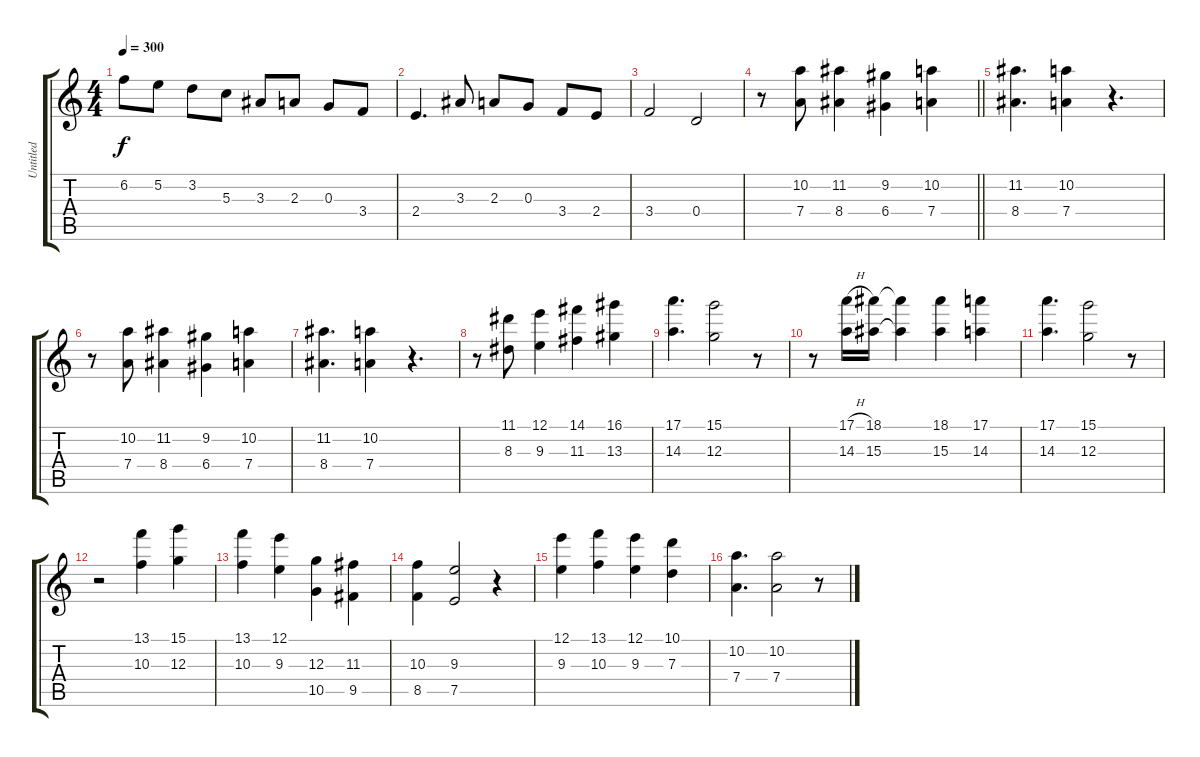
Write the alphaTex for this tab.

\track ("Untitled" "Untitled") {instrument acousticguitarsteel}
\staff {score tabs}
\tuning (E4 B3 G3 D3 A2 E2) {hide}
\ts (4 4)
\tempo 300
\clef g2
\ks c
6.2.8{dy f} 5.2.8 3.2.8 5.3.8 3.3.8 2.3.8 0.3.8 3.4.8 |
2.4.4{d} 3.3.8 2.3.8 0.3.8 3.4.8 2.4.8 |
3.4.2 0.4.2 |
\barLineRight lightlight
r.8 (10.2 7.4).8 (11.2 8.4).4 (9.2 6.4).4 (10.2 7.4).4 |
(11.2 8.4).4{d} (10.2 7.4).4 r.4{d} |
r.8 (10.2 7.4).8 (11.2 8.4).4 (9.2 6.4).4 (10.2 7.4).4 |
(11.2 8.4).4{d} (10.2 7.4).4 r.4{d} |
r.8 (11.1 8.3).8 (12.1 9.3).4 (14.1 11.3).4 (16.1 13.3).4 |
(17.1 14.3).4{d} (15.1 12.3).2 r.8 |
r.8 (17.1{h} 14.3).16 (18.1 15.3).16 (18.1{t} 15.3{t}).4 (18.1 15.3).4 (17.1 14.3).4 |
(17.1 14.3).4{d} (15.1 12.3).2 r.8 |
r.2 (13.1 10.3).4 (15.1 12.3).4 |
(13.1 10.3).4 (12.1 9.3).4 (12.3 10.5).4 (11.3 9.5).4 |
(10.3 8.5).4 (9.3 7.5).2 r.4 |
(12.1 9.3).4 (13.1 10.3).4 (12.1 9.3).4 (10.1 7.3).4 |
(10.2 7.4).4{d} (10.2 7.4).2 r.8
